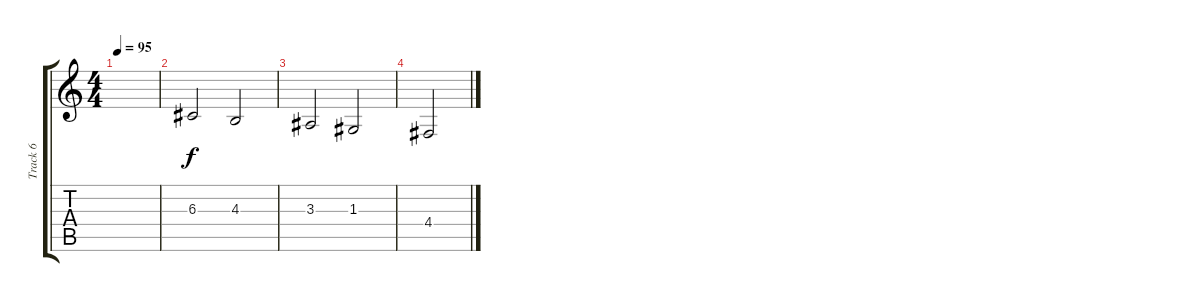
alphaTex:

\track ("Track 6" "Track 6") {instrument baritonesax}
\staff {score tabs}
\tuning (E4 B3 G3 D3 A2 E2) {hide}
\ts (4 4)
\tempo 95
\clef g2
\ks c
|
6.3.2 4.3.2 |
3.3.2 1.3.2 |
4.4.2
